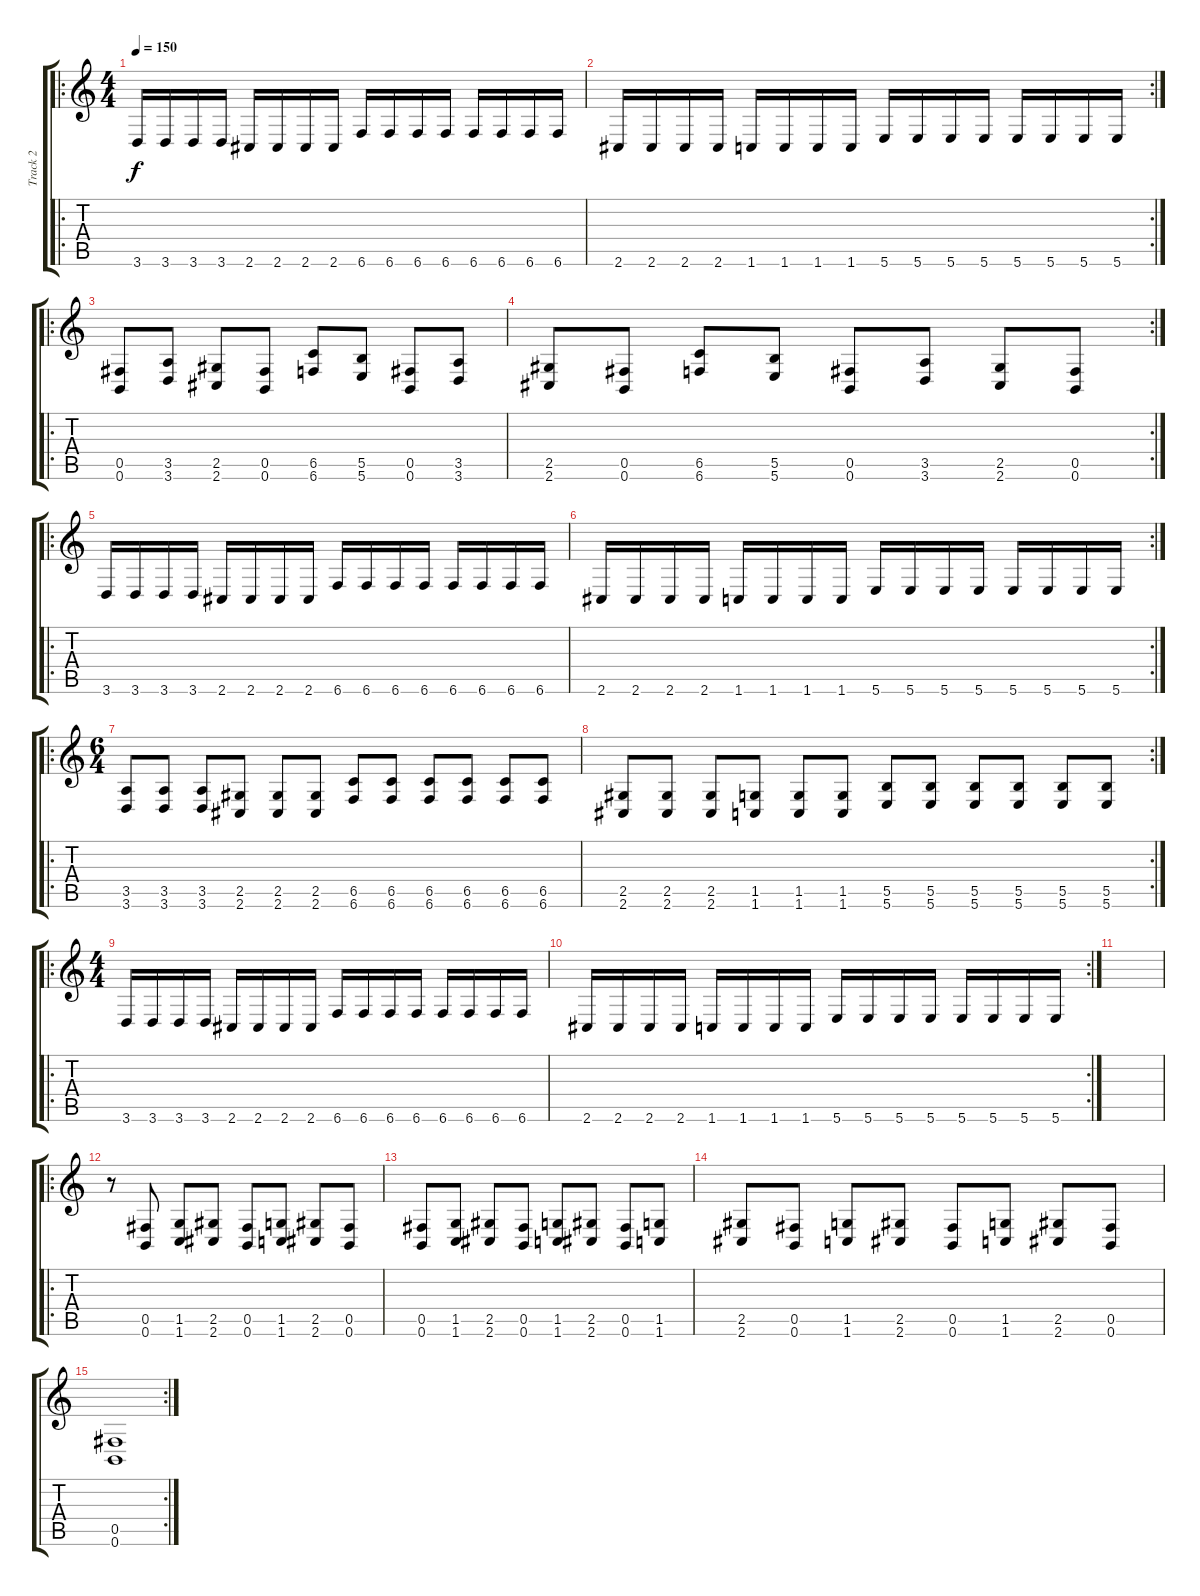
\track ("Track 2" "Track 2") {instrument distortionguitar}
\staff {score tabs}
\tuning (Db4 Ab3 E3 B2 Gb2 B1) {hide}
\ro
\ts (4 4)
\tempo 150
\clef g2
\ks c
3.6.16{dy f} 3.6.16 3.6.16 3.6.16 2.6.16 2.6.16 2.6.16 2.6.16 6.6.16 6.6.16 6.6.16 6.6.16 6.6.16 6.6.16 6.6.16 6.6.16 |
\rc 2
2.6.16 2.6.16 2.6.16 2.6.16 1.6.16 1.6.16 1.6.16 1.6.16 5.6.16 5.6.16 5.6.16 5.6.16 5.6.16 5.6.16 5.6.16 5.6.16 |
\ro
(0.5 0.6).8 (3.5 3.6).8 (2.5 2.6).8 (0.5 0.6).8 (6.5 6.6).8 (5.5 5.6).8 (0.5 0.6).8 (3.5 3.6).8 |
\rc 2
(2.5 2.6).8 (0.5 0.6).8 (6.5 6.6).8 (5.5 5.6).8 (0.5 0.6).8 (3.5 3.6).8 (2.5 2.6).8 (0.5 0.6).8 |
\ro
3.6.16 3.6.16 3.6.16 3.6.16 2.6.16 2.6.16 2.6.16 2.6.16 6.6.16 6.6.16 6.6.16 6.6.16 6.6.16 6.6.16 6.6.16 6.6.16 |
\rc 2
2.6.16 2.6.16 2.6.16 2.6.16 1.6.16 1.6.16 1.6.16 1.6.16 5.6.16 5.6.16 5.6.16 5.6.16 5.6.16 5.6.16 5.6.16 5.6.16 |
\ro
\ts (6 4)
(3.5 3.6).8 (3.5 3.6).8 (3.5 3.6).8 (2.5 2.6).8 (2.5 2.6).8 (2.5 2.6).8 (6.5 6.6).8 (6.5 6.6).8 (6.5 6.6).8 (6.5 6.6).8 (6.5 6.6).8 (6.5 6.6).8 |
\rc 2
(2.5 2.6).8 (2.5 2.6).8 (2.5 2.6).8 (1.5 1.6).8 (1.5 1.6).8 (1.5 1.6).8 (5.5 5.6).8 (5.5 5.6).8 (5.5 5.6).8 (5.5 5.6).8 (5.5 5.6).8 (5.5 5.6).8 |
\ro
\ts (4 4)
3.6.16 3.6.16 3.6.16 3.6.16 2.6.16 2.6.16 2.6.16 2.6.16 6.6.16 6.6.16 6.6.16 6.6.16 6.6.16 6.6.16 6.6.16 6.6.16 |
\rc 2
2.6.16 2.6.16 2.6.16 2.6.16 1.6.16 1.6.16 1.6.16 1.6.16 5.6.16 5.6.16 5.6.16 5.6.16 5.6.16 5.6.16 5.6.16 5.6.16 |
|
\ro
r.8 (0.5 0.6).8 (1.5 1.6).8 (2.5 2.6).8 (0.5 0.6).8 (1.5 1.6).8 (2.5 2.6).8 (0.5 0.6).8 |
(0.5 0.6).8 (1.5 1.6).8 (2.5 2.6).8 (0.5 0.6).8 (1.5 1.6).8 (2.5 2.6).8 (0.5 0.6).8 (1.5 1.6).8 |
(2.5 2.6).8 (0.5 0.6).8 (1.5 1.6).8 (2.5 2.6).8 (0.5 0.6).8 (1.5 1.6).8 (2.5 2.6).8 (0.5 0.6).8 |
\rc 2
(0.5 0.6).1
